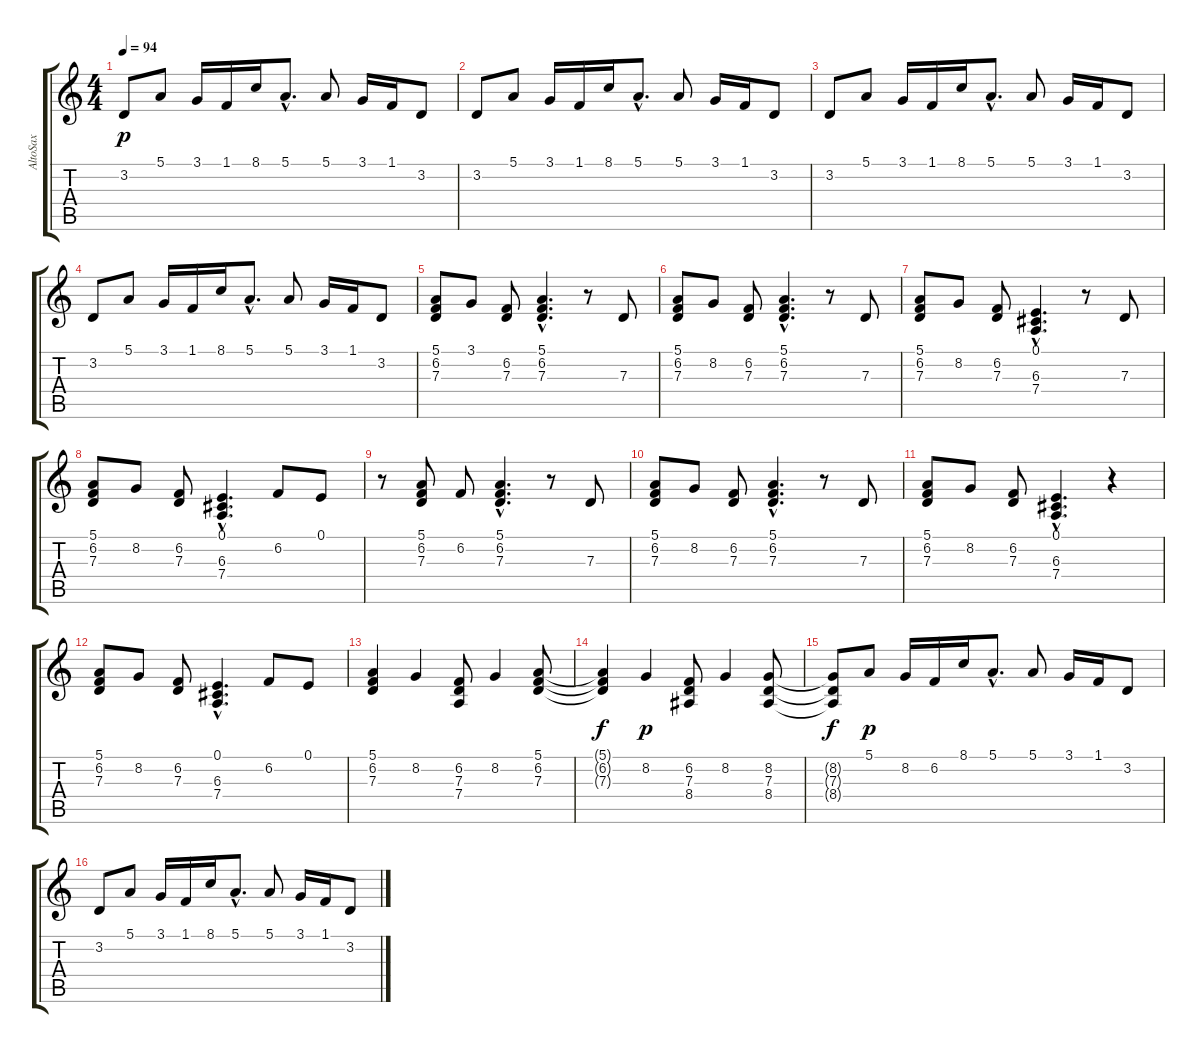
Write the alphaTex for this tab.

\track ("AltoSax" "AltoSax") {instrument synthstrings2}
\staff {score tabs}
\tuning (E4 B3 G3 D3 A2 E2) {hide}
\ts (4 4)
\tempo 94
\clef g2
\ks c
3.2.8{dy p} 5.1.8 3.1.16 1.1.16 8.1.16 5.1{hac}.8{d} 5.1.8 3.1.16 1.1.16 3.2.8 |
3.2.8 5.1.8 3.1.16 1.1.16 8.1.16 5.1{hac}.8{d} 5.1.8 3.1.16 1.1.16 3.2.8 |
3.2.8 5.1.8 3.1.16 1.1.16 8.1.16 5.1{hac}.8{d} 5.1.8 3.1.16 1.1.16 3.2.8 |
3.2.8 5.1.8 3.1.16 1.1.16 8.1.16 5.1{hac}.8{d} 5.1.8 3.1.16 1.1.16 3.2.8 |
(5.1 6.2 7.3).8 3.1.8 (6.2 7.3).8 (5.1{hac} 6.2{hac} 7.3{hac}).4{d} r.8 7.3.8 |
(5.1 6.2 7.3).8 8.2.8 (6.2 7.3).8 (5.1{hac} 6.2{hac} 7.3{hac}).4{d} r.8 7.3.8 |
(5.1 6.2 7.3).8 8.2.8 (6.2 7.3).8 (0.1{hac} 6.3{hac} 7.4{hac}).4{d} r.8 7.3.8 |
(5.1 6.2 7.3).8 8.2.8 (6.2 7.3).8 (0.1{hac} 6.3{hac} 7.4{hac}).4{d} 6.2.8 0.1.8 |
r.8 (5.1 6.2 7.3).8 6.2.8 (5.1{hac} 6.2{hac} 7.3{hac}).4{d} r.8 7.3.8 |
(5.1 6.2 7.3).8 8.2.8 (6.2 7.3).8 (5.1{hac} 6.2{hac} 7.3{hac}).4{d} r.8 7.3.8 |
(5.1 6.2 7.3).8 8.2.8 (6.2 7.3).8 (0.1{hac} 6.3{hac} 7.4{hac}).4{d} r.4 |
(5.1 6.2 7.3).8 8.2.8 (6.2 7.3).8 (0.1{hac} 6.3{hac} 7.4{hac}).4{d} 6.2.8 0.1.8 |
(5.1 6.2 7.3).4 8.2.4 (6.2 7.3 7.4).8 8.2.4 (5.1 6.2 7.3).8 |
(5.1{t} 6.2{t} 7.3{t}).4{dy f} 8.2.4{dy p} (6.2 7.3 8.4).8 8.2.4 (8.2 7.3 8.4).8 |
(8.2{t} 7.3{t} 8.4{t}).8{dy f} 5.1.8{dy p} 8.2.16 6.2.16 8.1.16 5.1{hac}.8{d} 5.1.8 3.1.16 1.1.16 3.2.8 |
3.2.8 5.1.8 3.1.16 1.1.16 8.1.16 5.1{hac}.8{d} 5.1.8 3.1.16 1.1.16 3.2.8
